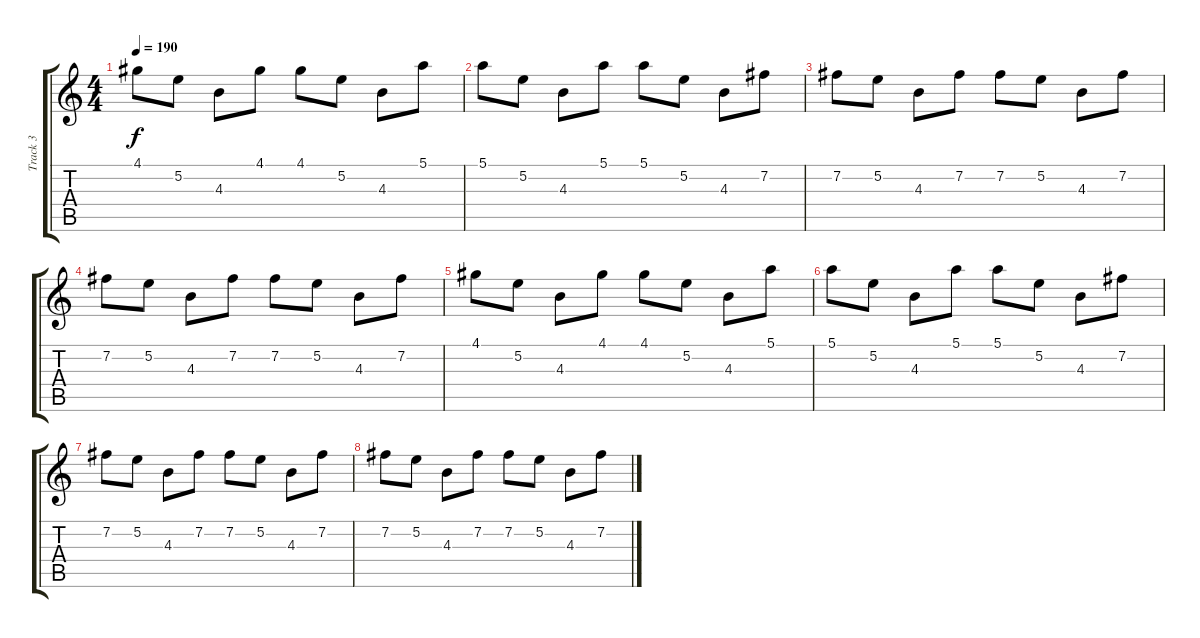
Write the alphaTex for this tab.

\track ("Track 3" "Track 3") {instrument electricguitarjazz}
\staff {score tabs}
\tuning (E4 B3 G3 D3 A2 E2) {hide}
\ts (4 4)
\tempo 190
\clef g2
\ks c
4.1.8{dy f} 5.2.8 4.3.8 4.1.8 4.1.8 5.2.8 4.3.8 5.1.8 |
5.1.8 5.2.8 4.3.8 5.1.8 5.1.8 5.2.8 4.3.8 7.2.8 |
7.2.8 5.2.8 4.3.8 7.2.8 7.2.8 5.2.8 4.3.8 7.2.8 |
7.2.8 5.2.8 4.3.8 7.2.8 7.2.8 5.2.8 4.3.8 7.2.8 |
4.1.8 5.2.8 4.3.8 4.1.8 4.1.8 5.2.8 4.3.8 5.1.8 |
5.1.8 5.2.8 4.3.8 5.1.8 5.1.8 5.2.8 4.3.8 7.2.8 |
7.2.8 5.2.8 4.3.8 7.2.8 7.2.8 5.2.8 4.3.8 7.2.8 |
7.2.8 5.2.8 4.3.8 7.2.8 7.2.8 5.2.8 4.3.8 7.2.8
